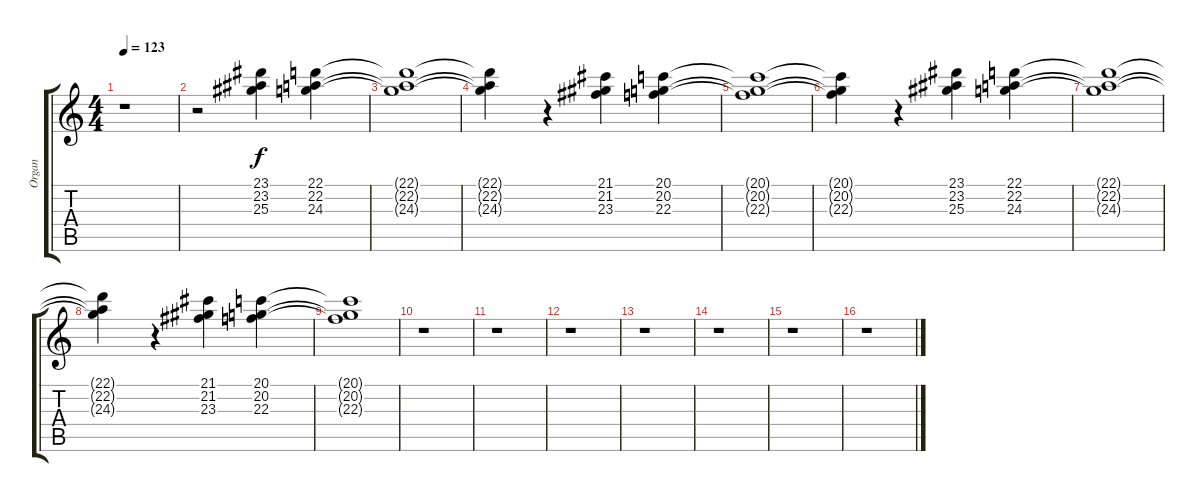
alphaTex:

\track ("Organ" "Organ") {instrument churchorgan}
\staff {score tabs}
\tuning (E4 B3 G3 D3 A2 E2) {hide}
\ts (4 4)
\tempo 123
\clef g2
\ks c
r.1{dy f instrument churchorgan} |
r.2 (23.1 23.2 25.3).4 (22.1 22.2 24.3).4 |
(22.1{t} 22.2{t} 24.3{t}).1 |
(22.1{t} 22.2{t} 24.3{t}).4 r.4 (21.1 21.2 23.3).4 (20.1 20.2 22.3).4 |
(20.1{t} 20.2{t} 22.3{t}).1 |
(20.1{t} 20.2{t} 22.3{t}).4 r.4 (23.1 23.2 25.3).4 (22.1 22.2 24.3).4 |
(22.1{t} 22.2{t} 24.3{t}).1 |
(22.1{t} 22.2{t} 24.3{t}).4 r.4 (21.1 21.2 23.3).4 (20.1 20.2 22.3).4 |
(20.1{t} 20.2{t} 22.3{t}).1 |
r.1 |
r.1 |
r.1 |
r.1 |
r.1 |
r.1 |
r.1
